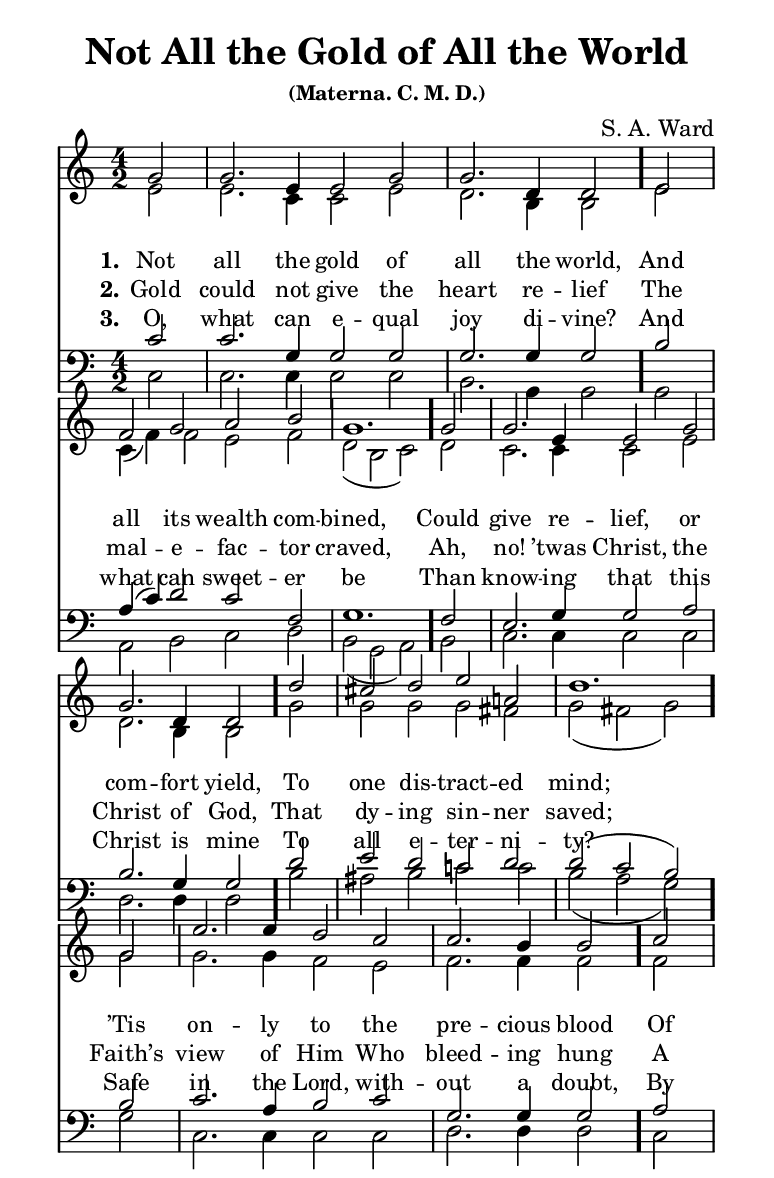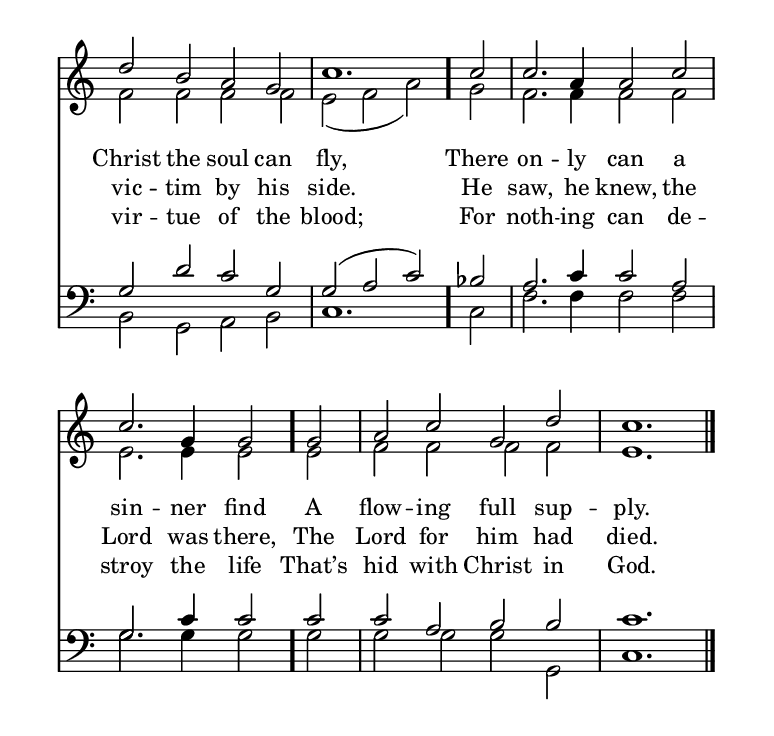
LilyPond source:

\include "common/global.ily"
\paper {
  \include "common/paper.ily"
  %ragged-bottom = ##t
  %ragged-last-bottom = ##t
  systems-per-page = 4
  page-count = 1
}

\header{
  title = "Not All the Gold of All the World"
  subsubtitle = "(Materna. C. M. D.)"
  %meter = "C.M.D."
  %poet = ""
  composer = "S. A. Ward"
  %copyright = ""
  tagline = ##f
}

% for fermata in MIDI
ta = { \tempo 2=88 }
tb = { \tempo 2=44 }

patternAA = { c2 | c2. c4 c2 c2 | c2. c4 c2 }

patternBA = { c2 | c2 c2 c2 c2 | c1. }
patternBB = { c2 | c4( c4) c2 c2 c2 | c2( c2 c2) }
patternBC = { c2 | c4( c4) c2 c2 c2 | c1. }
patternBD = { c2 | c2 c2 c2 c2 | c2( c2 c2) }

global = {
  \include "common/overrides.ily"
  \override Staff.TimeSignature.style = #'()
  \time 4/2
  \override Score.MetronomeMark.transparent = ##t % hide all fermata changes too
  \ta
  \key c \major
  \partial 2
  \autoBeamOff
}

notesSoprano = {
\global
\relative c'' {

  \changePitch \patternAA { g | g e e g | g d d }
  \changePitch \patternBA { e | f g a b | g }
  \changePitch \patternAA { g | g e e g | g d d }
  \changePitch \patternBA { d' | cis d e a,! | d }

  \changePitch \patternAA { g, | e' e d c | c b b }
  \changePitch \patternBA { c | d b a g | c }
  \changePitch \patternAA { c | c a a c | c g g }
  \changePitch \patternBA { g | a c g d' | c }

  \bar "|."

}
}

notesAlto = {
\global
\relative e' {

  \changePitch \patternAA { e | e c c e | d b b }
  \changePitch \patternBB { e | c f f e f | d b c }
  \changePitch \patternAA { d | c c c e | d b b }
  \changePitch \patternBD { g' | g g g fis | g fis g }

  \changePitch \patternAA { g | g g f e | f f f }
  \changePitch \patternBD { f | f f f f | e f a }
  \changePitch \patternAA { g | f f f f | e e e }
  \changePitch \patternBA { e | f f f f | e }

}
}

notesTenor = {
\global
\relative a {

  \changePitch \patternAA { c | c g g g | g g g }
  \changePitch \patternBC { b | a c d c f, | g }
  \changePitch \patternAA { f | e g g a | b g g }
  \changePitch \patternBD { d' | e d c! d | d c b }

  \changePitch \patternAA { b | c a b c | g g g }
  \changePitch \patternBD { a | g d' c g | g a c }
  \changePitch \patternAA { bes | a c c a | g c c }
  \changePitch \patternBA { c | c a b b | c }

}
}

notesBass = {
\global
\relative f {

  \changePitch \patternAA { c | c c c c | b g g }
  \changePitch \patternBD { g | a b c d | b g a }
  \changePitch \patternAA { b | c c c c | d d d }
  \changePitch \patternBD { b' | ais b c! c | b a g }

  \changePitch \patternAA { g | c, c c c | d d d }
  \changePitch \patternBA { c | b g a b | c }
  \changePitch \patternAA { c | f f f f | g g g }
  \changePitch \patternBA { g | g g g g, | c }

}
}

wordsA = \lyricmode {
\set stanza = "1."

Not all the gold of all the world, \bar "."
And all its wealth com -- bined, \bar "."
Could give re -- lief, or com -- fort yield, \bar "."
To one dis -- tract -- ed mind; \bar "."
’Tis on -- ly to the pre -- cious blood \bar "."
Of Christ the soul can fly, \bar "."
There on -- ly can a sin -- ner find \bar "."
A flow -- ing full sup -- ply. \bar "."

}

wordsB = \lyricmode {
\set stanza = "2."

Gold could not give the heart re -- lief
The mal -- e -- fac -- tor craved,
Ah, no! ’twas Christ, the Christ of God,
That dy -- ing sin -- ner saved;
Faith’s view of Him Who bleed -- ing hung
A vic -- tim by his side.
He saw, he knew, the Lord was there,
The Lord for him had died.

}

wordsC = \lyricmode {
\set stanza = "3."

O, what can e -- qual joy di -- vine?
And what can sweet -- er be
Than know -- ing that this Christ is mine
To all e -- ter -- ni -- ty?
Safe in the Lord, with -- out a doubt,
By vir -- tue of the blood;
For noth -- ing can de -- stroy the life
That’s hid with Christ in God.

}

\score {
  \context ChoirStaff <<
    \context Staff = upper <<
      \set ChoirStaff.systemStartDelimiter = #'SystemStartBar
      \context Voice  = sopranos { \voiceOne << \notesSoprano >> }
      \context Voice  = altos { \voiceTwo << \notesAlto >> }
      \context Lyrics = one   \lyricsto sopranos \wordsA
      \context Lyrics = two   \lyricsto sopranos \wordsB
      \context Lyrics = three \lyricsto sopranos \wordsC
    >>
    \context Staff = men <<
      \clef bass
      \context Voice  = tenors { \voiceOne << \notesTenor >> }
      \context Voice  = basses { \voiceTwo << \notesBass >> }
    >>
  >>
  \layout {
    \include "common/layout.ily"
  }
  \midi{
    \include "common/midi.ily"
  }
}

\version "2.18.0"  % necessary for upgrading to future LilyPond versions.

% vi:set et ts=2 sw=2 ai nocindent syntax=lilypond
